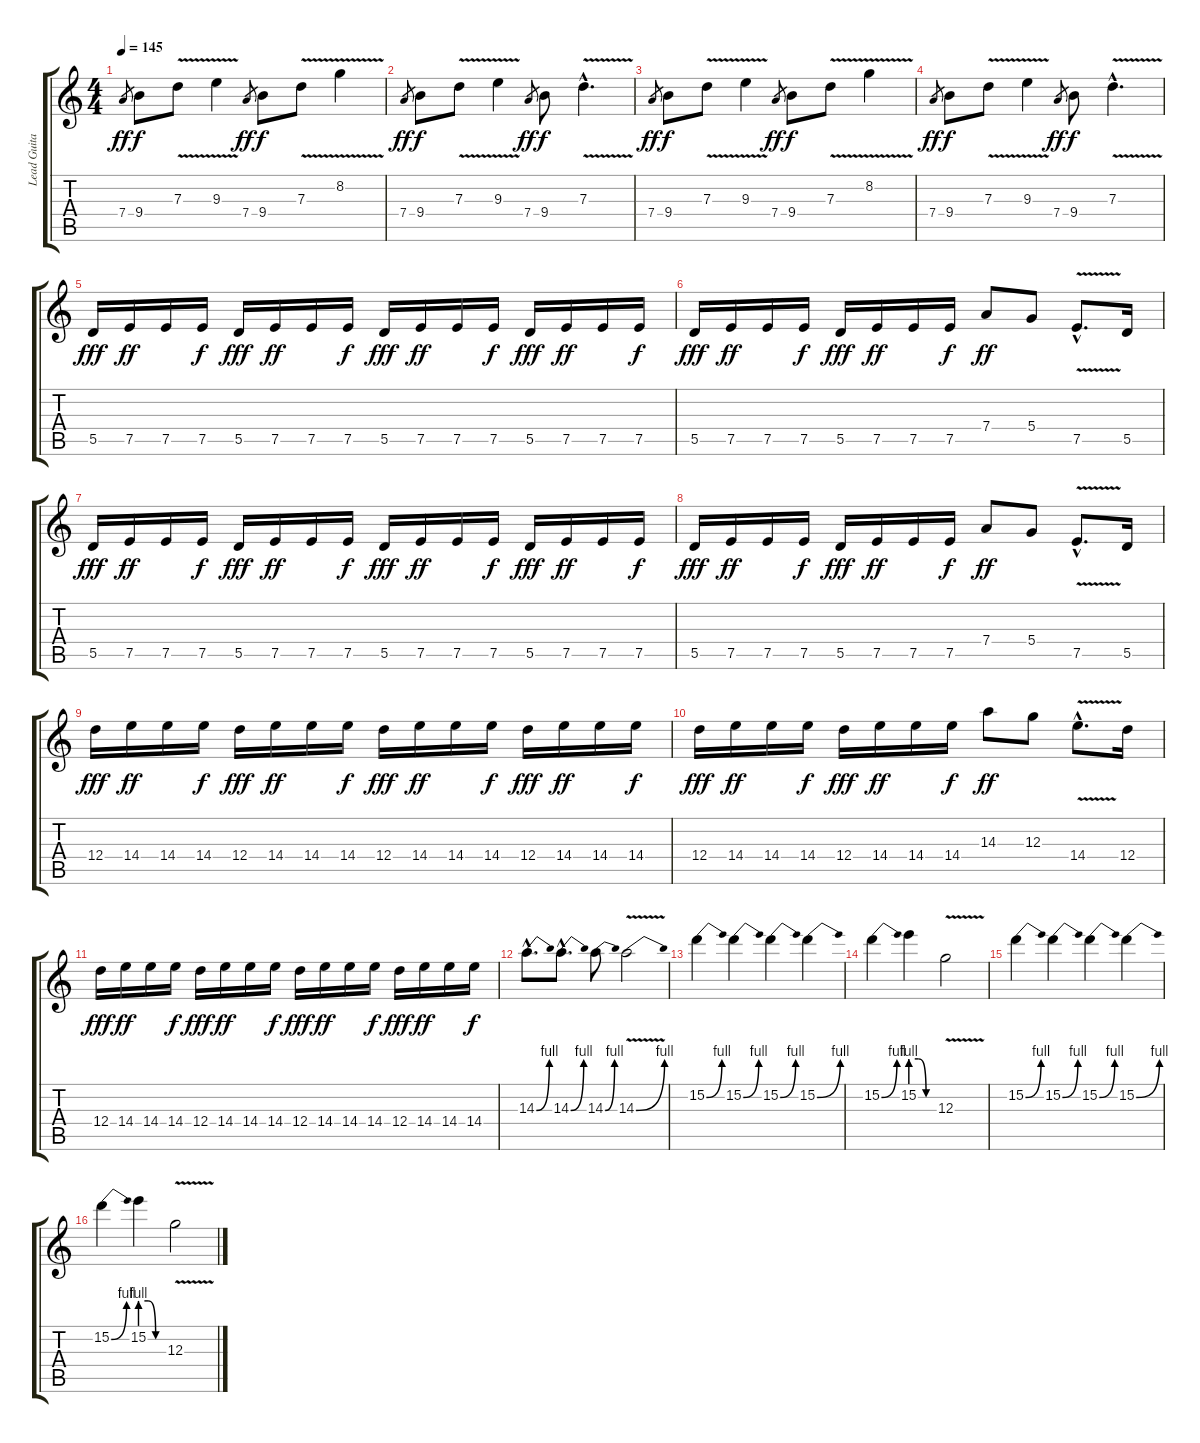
\track ("Lead Guitar" "Lead Guita") {instrument overdrivenguitar}
\staff {score tabs}
\tuning (E4 B3 G3 D3 A2 E2) {hide}
\ts (4 4)
\tempo 145
\clef g2
\ks c
7.4.8{gr dy ff} 9.4.8{dy f instrument overdrivenguitar} 7.3{v}.8 9.3{v}.4 7.4.8{gr dy ff} 9.4.8{dy f} 7.3{v}.8 8.2{v}.4 |
7.4.8{gr dy ff} 9.4.8{dy f instrument overdrivenguitar} 7.3{v}.8 9.3{v}.4 7.4.8{gr dy ff} 9.4.8{dy f} 7.3{v hac}.4{d} |
7.4.8{gr dy ff} 9.4.8{dy f instrument overdrivenguitar} 7.3{v}.8 9.3{v}.4 7.4.8{gr dy ff} 9.4.8{dy f} 7.3{v}.8 8.2{v}.4 |
7.4.8{gr dy ff} 9.4.8{dy f instrument overdrivenguitar} 7.3{v}.8 9.3{v}.4 7.4.8{gr dy ff} 9.4.8{dy f} 7.3{v hac}.4{d} |
5.5.16{dy fff volume 16} 7.5.16{dy ff} 7.5.16 7.5.16{dy f} 5.5.16{dy fff} 7.5.16{dy ff} 7.5.16 7.5.16{dy f} 5.5.16{dy fff} 7.5.16{dy ff} 7.5.16 7.5.16{dy f} 5.5.16{dy fff} 7.5.16{dy ff} 7.5.16 7.5.16{dy f} |
5.5.16{dy fff} 7.5.16{dy ff} 7.5.16 7.5.16{dy f} 5.5.16{dy fff} 7.5.16{dy ff} 7.5.16 7.5.16{dy f} 7.4.8{dy ff} 5.4.8 7.5{v hac}.8{d} 5.5.16 |
5.5.16{dy fff volume 16} 7.5.16{dy ff} 7.5.16 7.5.16{dy f} 5.5.16{dy fff} 7.5.16{dy ff} 7.5.16 7.5.16{dy f} 5.5.16{dy fff} 7.5.16{dy ff} 7.5.16 7.5.16{dy f} 5.5.16{dy fff} 7.5.16{dy ff} 7.5.16 7.5.16{dy f} |
5.5.16{dy fff} 7.5.16{dy ff} 7.5.16 7.5.16{dy f} 5.5.16{dy fff} 7.5.16{dy ff} 7.5.16 7.5.16{dy f} 7.4.8{dy ff} 5.4.8 7.5{v hac}.8{d} 5.5.16 |
12.4.16{dy fff volume 16} 14.4.16{dy ff} 14.4.16 14.4.16{dy f} 12.4.16{dy fff} 14.4.16{dy ff} 14.4.16 14.4.16{dy f} 12.4.16{dy fff} 14.4.16{dy ff} 14.4.16 14.4.16{dy f} 12.4.16{dy fff} 14.4.16{dy ff} 14.4.16 14.4.16{dy f} |
12.4.16{dy fff} 14.4.16{dy ff} 14.4.16 14.4.16{dy f} 12.4.16{dy fff} 14.4.16{dy ff} 14.4.16 14.4.16{dy f} 14.3.8{dy ff} 12.3.8 14.4{v hac}.8{d} 12.4.16 |
12.4.16{dy fff volume 16} 14.4.16{dy ff} 14.4.16 14.4.16{dy f} 12.4.16{dy fff} 14.4.16{dy ff} 14.4.16 14.4.16{dy f} 12.4.16{dy fff} 14.4.16{dy ff} 14.4.16 14.4.16{dy f} 12.4.16{dy fff} 14.4.16{dy ff} 14.4.16 14.4.16{dy f} |
14.3{be (bend 0 0 60 4) hac}.8{d} 14.3{be (bend 0 0 60 4) hac}.8{d} 14.3{be (bend 0 0 60 4)}.8 14.3{be (bend 0 0 60 4) v}.2 |
15.2{be (bend 0 0 60 4)}.4 15.2{be (bend 0 0 60 4)}.4 15.2{be (bend 0 0 60 4)}.4 15.2{be (bend 0 0 60 4)}.4 |
15.2{be (bend 0 0 60 4)}.4 15.2{be (custom 0 4 20 4 40 0 60 0)}.4 12.3{v}.2 |
15.2{be (bend 0 0 60 4)}.4 15.2{be (bend 0 0 60 4)}.4 15.2{be (bend 0 0 60 4)}.4 15.2{be (bend 0 0 60 4)}.4 |
15.2{be (bend 0 0 60 4)}.4 15.2{be (custom 0 4 20 4 40 0 60 0)}.4 12.3{v}.2
